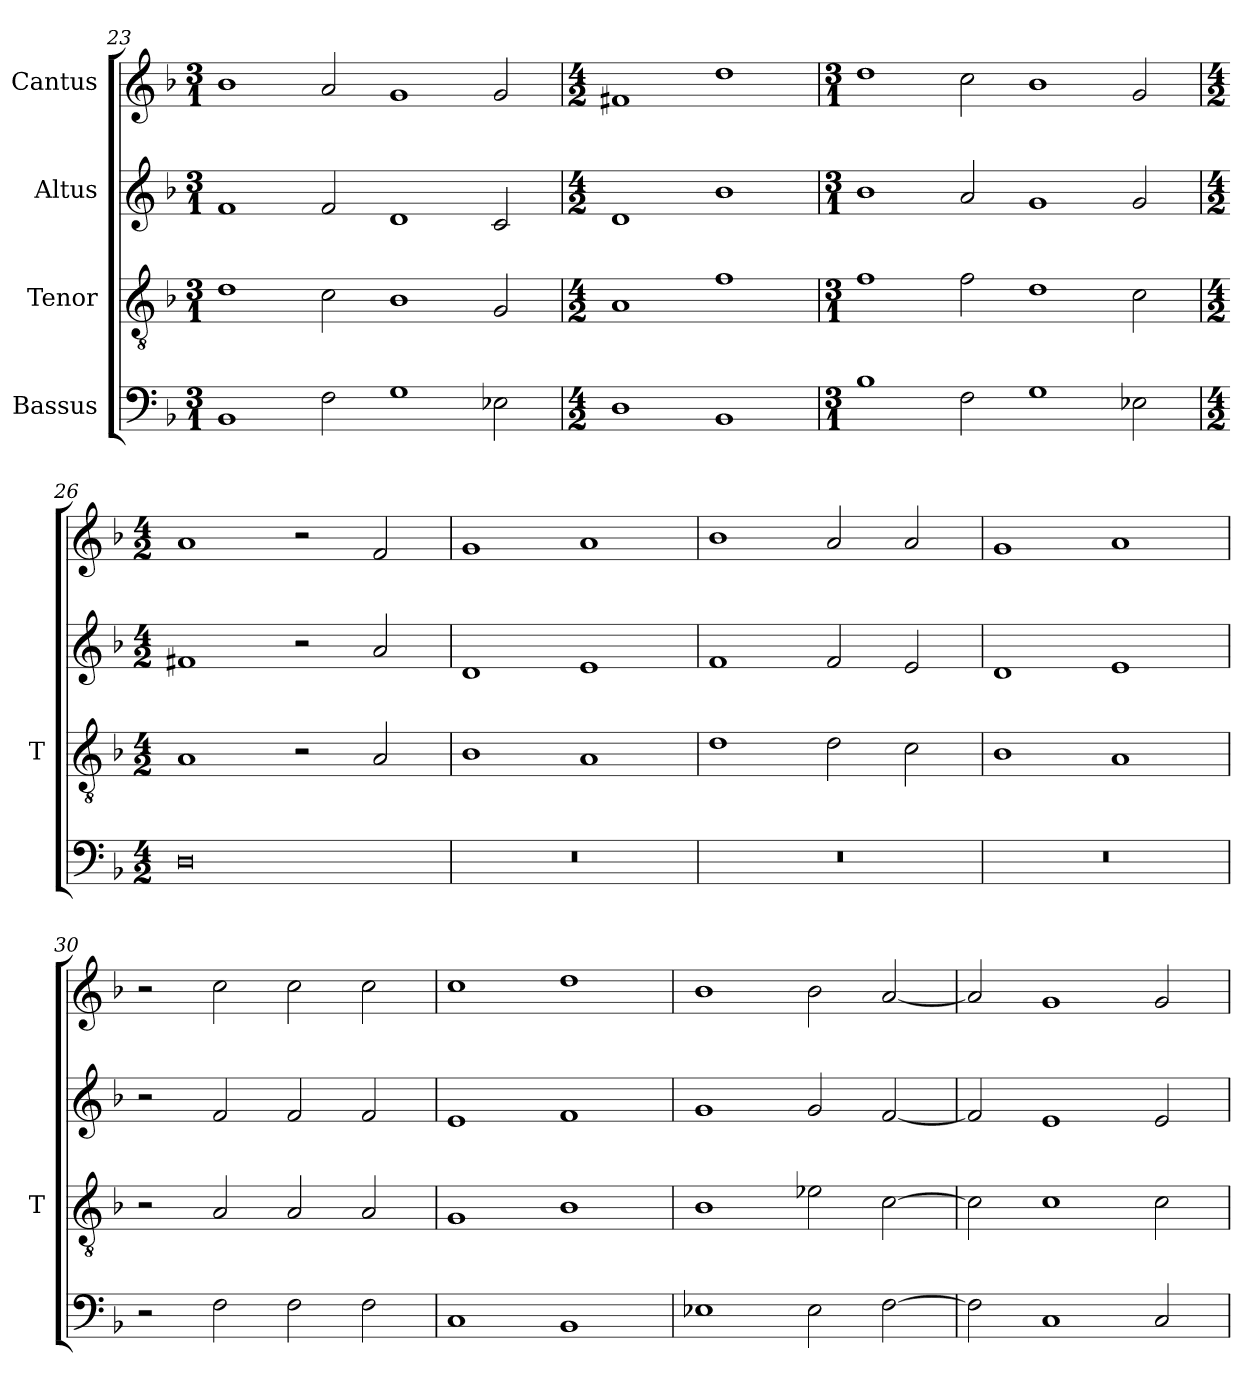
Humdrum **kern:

**kern	**kern	**kern	**kern
*part4	*part3	*part2	*part1
*staff4	*staff3	*staff2	*staff1
*I"Bassus	*I"Tenor	*I"Altus	*I"Cantus
*	*I'T	*	*
*clefF4	*clefGv2	*clefG2	*clefG2
*k[b-]	*k[b-]	*k[b-]	*k[b-]
*M3/1	*M3/1	*M3/1	*M3/1
=23	=23	=23	=23
1BB-/	1d\	1f/	1b-\
2F\	2c\	2f/	2a/
1G\	1B-\	1d/	1g/
2E-X\	2G/	2c/	2g/
=24	=24	=24	=24
*M4/2	*M4/2	*M4/2	*M4/2
1D\	1A/	1d/	1f#X/
1BB-/	1f\	1b-\	1dd\
=25	=25	=25	=25
*M3/1	*M3/1	*M3/1	*M3/1
1B-\	1f\	1b-\	1dd\
2F\	2f\	2a/	2cc\
1G\	1d\	1g/	1b-\
2E-X\	2c\	2g/	2g/
=26	=26	=26	=26
*M4/2	*M4/2	*M4/2	*M4/2
0D	1A/	1f#X/	1a/
.	2r	2r	2r
.	2A/	2a/	2f/
=27	=27	=27	=27
0r	1B-\	1d/	1g/
.	1A/	1e/	1a/
=28	=28	=28	=28
0r	1d\	1f/	1b-\
.	2d\	2f/	2a/
.	2c\	2e/	2a/
=29	=29	=29	=29
0r	1B-\	1d/	1g/
.	1A/	1e/	1a/
=30	=30	=30	=30
2r	2r	2r	2r
2F\	2A/	2f/	2cc\
2F\	2A/	2f/	2cc\
2F\	2A/	2f/	2cc\
=31	=31	=31	=31
1C/	1G/	1e/	1cc\
1BB-/	1B-\	1f/	1dd\
=32	=32	=32	=32
1E-X\	1B-\	1g/	1b-\
2E-\	2e-X\	2g/	2b-\
[2F\	[2c\	[2f/	[2a/
=33	=33	=33	=33
2F\]	2c\]	2f/]	2a/]
1C/	1c\	1e/	1g/
2C/	2c\	2e/	2g/
=	=	=	=
*-	*-	*-	*-
